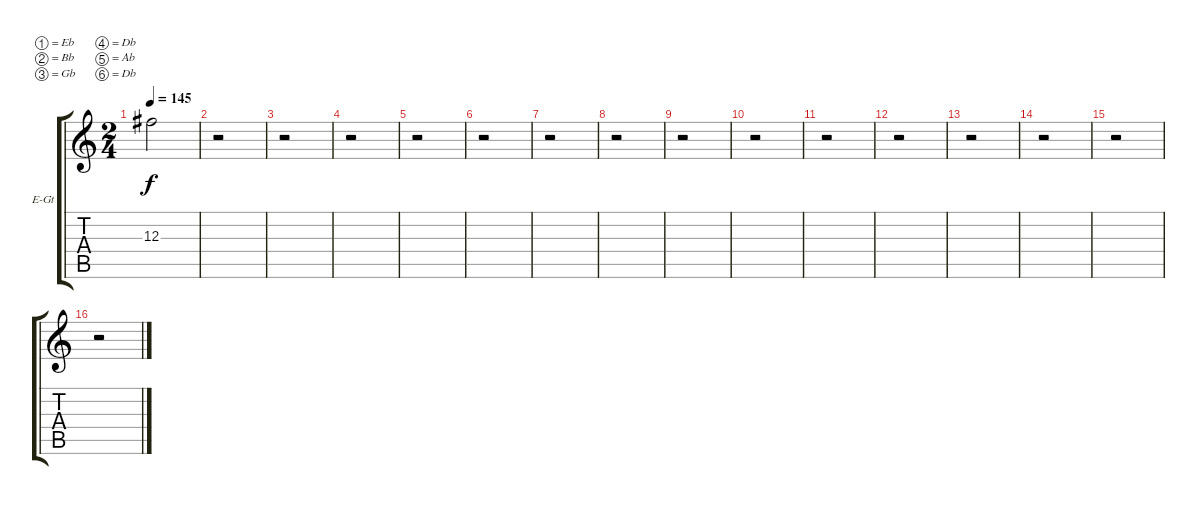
\bracketExtendMode groupsimilarinstruments
\firstSystemTrackNameOrientation horizontal
\otherSystemsTrackNameOrientation horizontal
\track ("Guitar 1" "E-Gt") {instrument overdrivenguitar}
\staff {score tabs}
\tuning (Eb4 Bb3 Gb3 Db3 Ab2 Db2)
\ts (2 4)
\tempo 145
\clef g2
\ks c
12.3{t}.2{dy f} |
r.2 |
r.2 |
r.2 |
r.2 |
r.2 |
r.2 |
r.2 |
r.2 |
r.2 |
r.2 |
r.2 |
r.2 |
r.2 |
r.2 |
r.2
